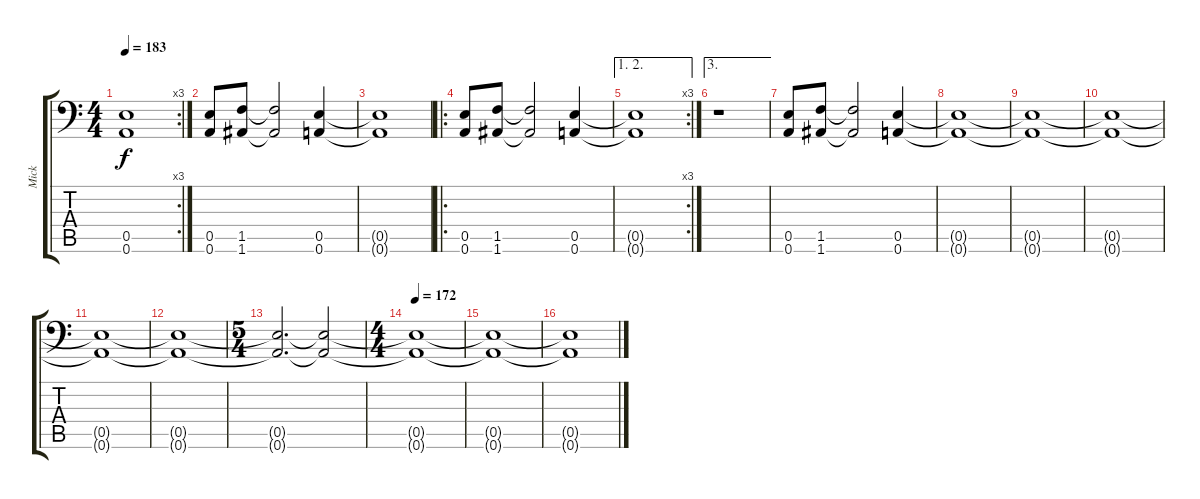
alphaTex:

\track ("Mick" "Mick") {instrument distortionguitar}
\staff {score tabs}
\tuning (B3 Gb3 D3 A2 E2 A1) {hide}
\rc 3
\ts (4 4)
\tempo 183
\clef f4
\ks c
(0.5{t} 0.6{t}).1{dy f} |
(0.5 0.6).8 (1.5 1.6).8 (1.5{t} 1.6{t}).2 (0.5 0.6).4 |
(0.5{t} 0.6{t}).1 |
\ro
(0.5 0.6).8 (1.5 1.6).8 (1.5{t} 1.6{t}).2 (0.5 0.6).4 |
\ae (1 2)
\rc 3
(0.5{t} 0.6{t}).1 |
\ae 3
r.1 |
(0.5 0.6).8 (1.5 1.6).8 (1.5{t} 1.6{t}).2 (0.5 0.6).4 |
(0.5{t} 0.6{t}).1 |
(0.5{t} 0.6{t}).1 |
(0.5{t} 0.6{t}).1 |
(0.5{t} 0.6{t}).1 |
(0.5{t} 0.6{t}).1 |
\ts (5 4)
(0.5{t} 0.6{t}).2{d volume 11} (0.5{t} 0.6{t}).2 |
\ts (4 4)
\tempo 172
(0.5{t} 0.6{t}).1 |
(0.5{t} 0.6{t}).1 |
(0.5{t} 0.6{t}).1
